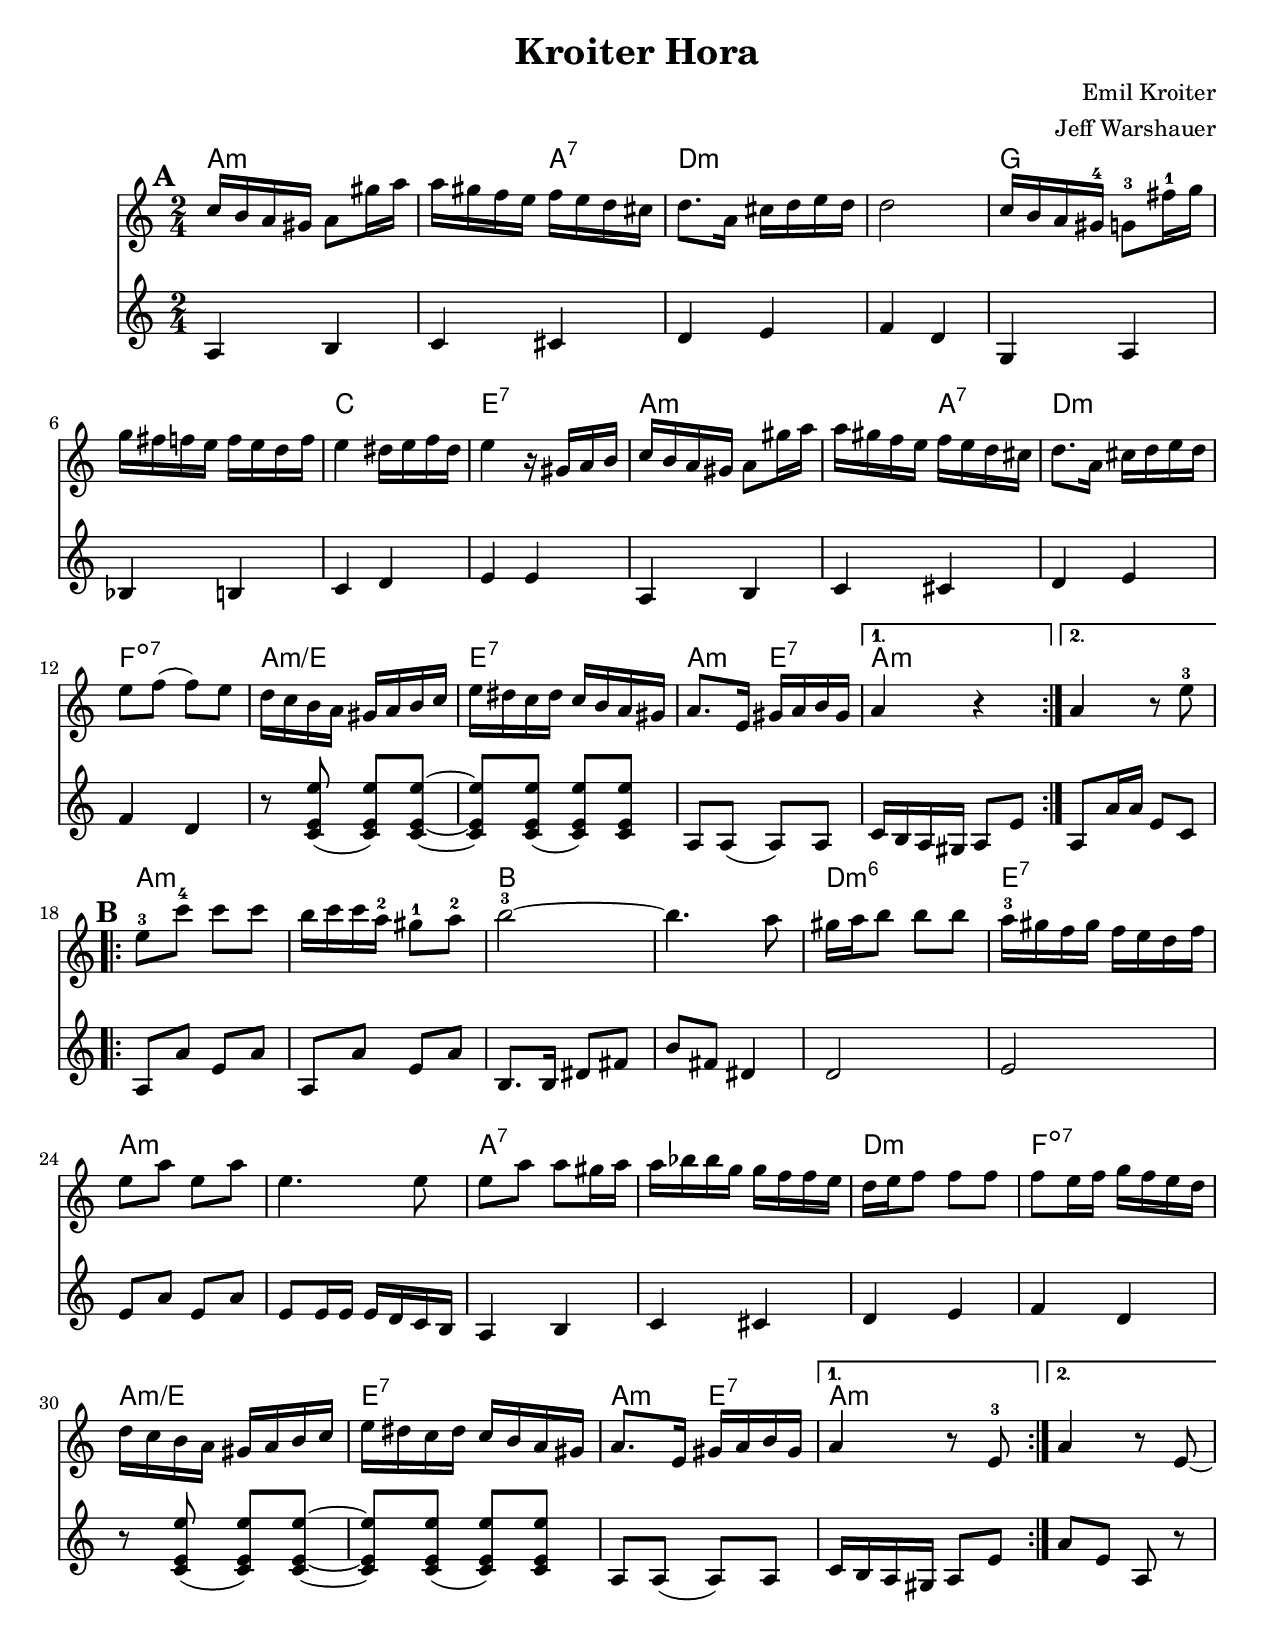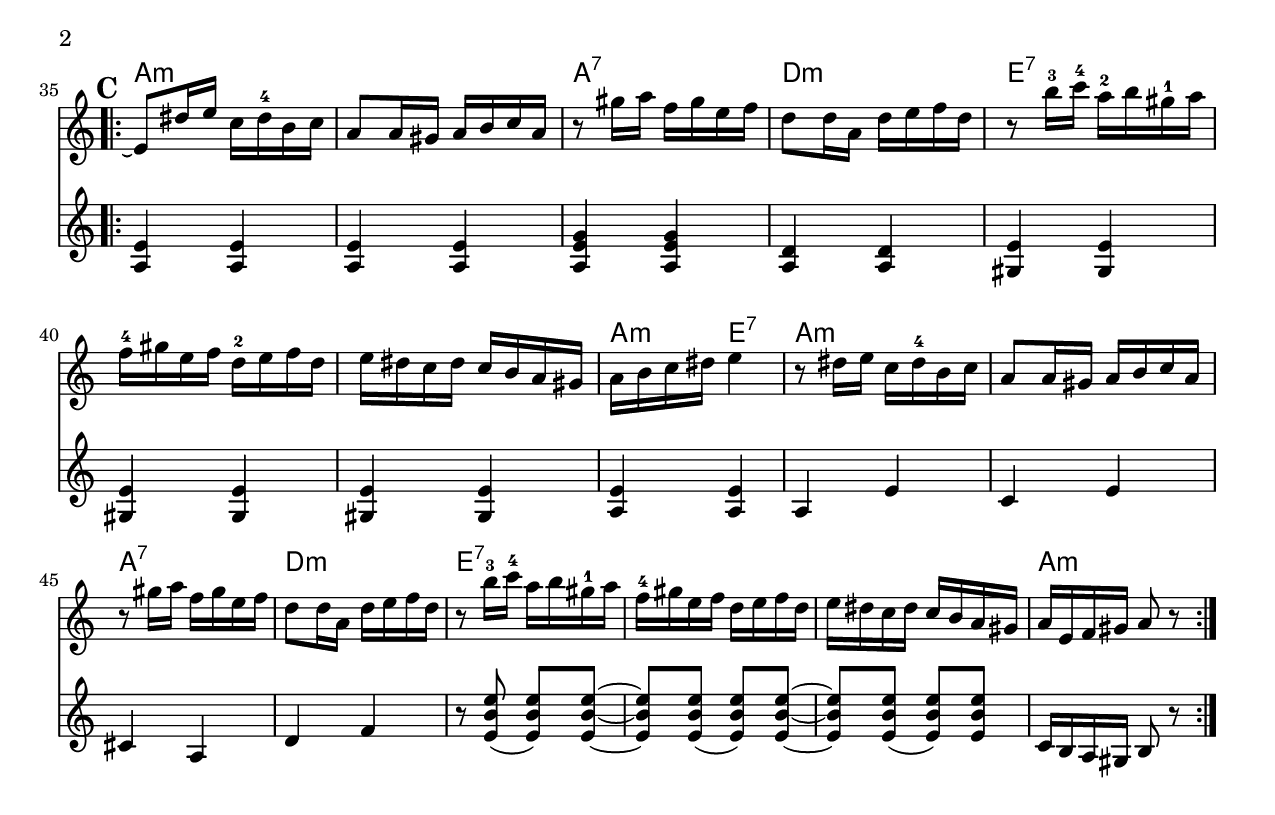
\version "2.18.0"
\include "english.ly"
\paper{
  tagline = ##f
  print-all-headers = ##t
  #(set-paper-size "letter")
}
date = #(strftime "%d-%m-%Y" (localtime (current-time)))

%\markup{ \italic{ " Updated " \date  }  }

%\markup{ Got something to say? }

%#################################### Melody ########################
melody =  \relative c'' {
  \clef treble
  \key a \minor
  \time 2/4
  \set Score.markFormatter = #format-mark-box-alphabet
  \set Score.markFormatter = #format-mark-box-alphabet

  %\partial 16*3 a16 d f   %lead in notes

  \repeat volta 2{
  \mark \default
    \mark \default
    c16 b a gs a8 gs'16 a|
    a16 gs f e f e d cs
    d8. a16 cs d e d|
    d2

    c16 b a gs-4 g8-3 fs'16-1g|
    g16 fs f e f e d f
    e4 ds16 e f ds
    e4 r16 gs, a b|

    c16 b a gs a8 gs'16 a |
    a16 gs f e f e d cs|
    d8. a16 cs d e d|
    e8 f(f)e

    d16 c b a gs a b c
    e16 ds c ds c b a gs
    a8. e16 gs a b gs

  }
  \alternative { { a4 r}{a4 r8 e'-3 } }
  \break

  \repeat volta 2{
  \mark \default
    \mark \default
    e8-3   c'-4 c c
    b16 c c a-2 gs8-1 a-2
    b2-3~|
    b4. a8

    gs16 a b8 b b
    a16-3 gs f gs f e d f
    e8 a e a
    e4. e8|

    e8 a a gs16 a
    a16 bf bf g g f f e|
    d16 e f8 f f
    f8 e16 f g f e d|

    d16 c b a gs a b c
    e16 ds c ds c b a gs
    a8. e16 gs a b gs|
  }
  \alternative { { a4 r8 e8-3 }{ a4 r8 e8~| } }
  \break

  \repeat volta 2{
  \mark \default
    \mark \default
    e8 ds'16 e c ds-4 b c|
    a8 a16 gs a b c a
    r8 gs'16 a f gs e f
    d8 d16 a d e f d|

    r8 b'16-3 c-4 a-2 b gs-1 a
    f16-4 gs e f d16-2 e f d
    e16 ds c ds c b a gs
    a16 b c ds e4|

    r8 ds16 e c ds-4 b c
    a8 a16 gs a b c a
    r8 gs'16 a f gs e f
    d8 d16 a d e f d|

    r8 b'16-3 c-4 a b gs-1 a
    f16-4 gs e f d e f d
    e16 ds c ds c b a gs
    a16 e f gs a8 r
  }
}
secund = \relative c'' {
  \clef treble
  \key a \minor
  \time 2/4
  \set Score.markFormatter = #format-mark-box-alphabet

  %\partial 16*3 a16 d f   %lead in notes

  \repeat volta 2{
  \mark \default
    a,4  b
    c4 cs
    d4 e
    f4 d

    g,4 a
    bf4 b
    c4 d
    e4 e

    a,4  b
    c4 cs
    d4 e
    f4 d|

    r8 <e c e'>8(<e c e'>)<e c e'>~|
    <e c e'>8 <e c e'>(<e c e'>)<e c e'>|
    a,8 a(a) a
  }
  \alternative {
    {c16 b a gs a8 e' }
    {a,8 a'16 a e8 c }
  }

  \repeat volta 2{
  \mark \default
    a8 a'e a
    a, a' e a
    b,8. b16 ds8 fs|
    b8 fs ds4|

    d2
    e2
    e8 a e a
    e8 e16 e e d c b|

    a4 b
    c4 cs
    d4 e
    f4 d|

    r8 <e c e'>8(<e c e'>)<e c e'>~|
    <e c e'>8 <e c e'>(<e c e'>)<e c e'>|
    a,8 a(a) a
  }

  \alternative {
    {c16 b a gs a8 e' }
    {a8 e a, r}
  }

  \repeat volta 2{
  \mark \default
    \chordmode{
      a,4:m^3 a,4:m^3
      a,4:m^3 a,4:m^3
      a,4:7^3 a,4:7^3
      d4:m^3/a d4:m^3/a  %chord inversion
      %and remove thirds

      e4^5/gs  e4^5/gs
      e4^5/gs  e4^5/gs
      e4^5/gs  e4^5/gs
      a,4:m^3 a,4:m^3
    }
    a4 e'
    c4 e
    cs4 a
    d4 f

    r8 <e b' e>8(<e b' e>)<e b' e>~
    <e b' e>8 <e b' e>(<e b' e>)<e b' e>~
    <e b' e>8 <e b' e>(<e b' e>)<e b' e>8
    c16 b a gs b8 r
  }
}
%################################# Lyrics #####################
%\addlyrics{  }
%################################# Chords #######################
harmonies = \chordmode {
  a4*3:m
  %r4
  a4:7
  d2*2:m
  %r2
  g2*2
  %r2
  c2
  e2:7
  a4*3:m
  %r4
  a4:7
  d2:m
  f2:dim7
  a2:m/e
  e2:7
  a4:m
  e4:7
  a2:m
  a2:m
  %B part
  a2*2:m
  %r2
  b2*2
  %r2
  d2:m6
  e2:7
  a2*2:m
  %r2
  a2*2:7
  %r2
  d2:m
  f2:dim7
  a2:m/e
  e2:7
  a4:m
  e4:7
  a2*2:m
  %r2
  %C part
  a2*2:m
  %r2
  a2:7
  d2:m
  e2*3:7
  %r2*2
  a4:m
  e4:7
  a2*2:m
  %r2
  a2:7
  d2:m
  e2*3:7
  %r2*2
  a2:m

}

\score {
  <<
    \new ChordNames {
      \set chordChanges = ##t
      \harmonies
    }
    \new Staff  \melody
    \new Staff \secund
  >>
  \header{
    title= "Kroiter Hora"
    subtitle=""
    composer= "Emil Kroiter"
    instrument =""
    arranger= "Jeff Warshauer"
  }
  \layout{indent = 1.0\cm}
  \midi {
    \tempo 4 = 120

    % \midi { }
  }
}


%{
convert-ly (GNU LilyPond) 2.14.2 Processing `'...  Applying
conversion: 2.12.3, 2.13.0, 2.13.1, 2.13.4, 2.13.10, 2.13.16, 2.13.18,
2.13.20, 2.13.29, 2.13.31, 2.13.36, 2.13.39, 2.13.40, 2.13.42,
2.13.44, 2.13.46, 2.13.48, 2.13.51, 2.14.0
%}
